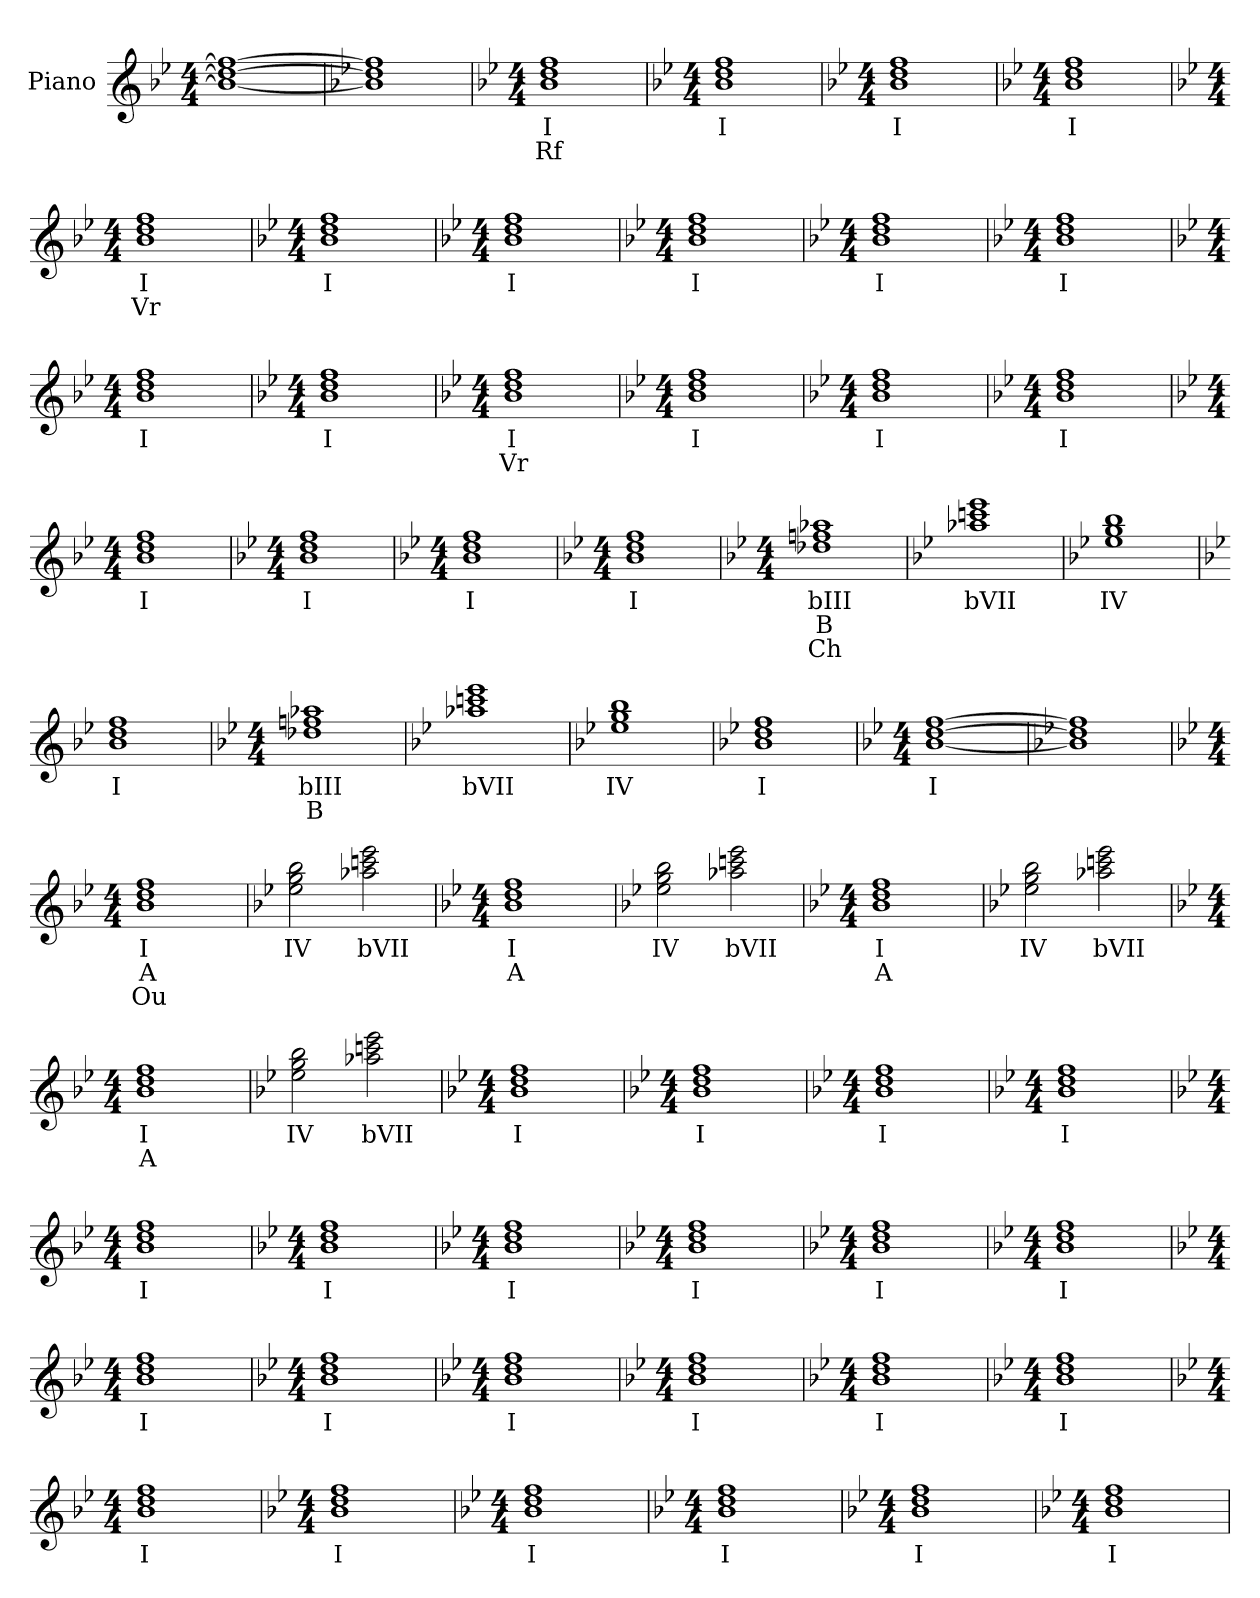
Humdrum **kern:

**kern	**text	**text	**text
*part1	*part1	*part1	*part1
*staff1	*staff1	*staff1	*staff1
*I"Piano	*	*	*
*I'Pno	*	*	*
*k[b-e-]	*	*	*
*B-:	*	*	*
*M4/4	*	*	*
=	=	=	=
1b-_ 1dd_ 1ff_	.	.	.
=	=	=	=
*k[b-e-]	*	*	*
*B-:	*	*	*
1b-] 1dd] 1ff]	.	.	.
=	=	=	=
*k[b-e-]	*	*	*
*B-:	*	*	*
*M4/4	*	*	*
1b- 1dd 1ff	I	Rf	.
=	=	=	=
*k[b-e-]	*	*	*
*B-:	*	*	*
*M4/4	*	*	*
1b- 1dd 1ff	I	.	.
=	=	=	=
*k[b-e-]	*	*	*
*B-:	*	*	*
*M4/4	*	*	*
1b- 1dd 1ff	I	.	.
=	=	=	=
*k[b-e-]	*	*	*
*B-:	*	*	*
*M4/4	*	*	*
1b- 1dd 1ff	I	.	.
=	=	=	=
*k[b-e-]	*	*	*
*B-:	*	*	*
*M4/4	*	*	*
1b- 1dd 1ff	I	Vr	.
=	=	=	=
*k[b-e-]	*	*	*
*B-:	*	*	*
*M4/4	*	*	*
1b- 1dd 1ff	I	.	.
=	=	=	=
*k[b-e-]	*	*	*
*B-:	*	*	*
*M4/4	*	*	*
1b- 1dd 1ff	I	.	.
=	=	=	=
*k[b-e-]	*	*	*
*B-:	*	*	*
*M4/4	*	*	*
1b- 1dd 1ff	I	.	.
=	=	=	=
*k[b-e-]	*	*	*
*B-:	*	*	*
*M4/4	*	*	*
1b- 1dd 1ff	I	.	.
=	=	=	=
*k[b-e-]	*	*	*
*B-:	*	*	*
*M4/4	*	*	*
1b- 1dd 1ff	I	.	.
=	=	=	=
*k[b-e-]	*	*	*
*B-:	*	*	*
*M4/4	*	*	*
1b- 1dd 1ff	I	.	.
=	=	=	=
*k[b-e-]	*	*	*
*B-:	*	*	*
*M4/4	*	*	*
1b- 1dd 1ff	I	.	.
=	=	=	=
*k[b-e-]	*	*	*
*B-:	*	*	*
*M4/4	*	*	*
1b- 1dd 1ff	I	Vr	.
=	=	=	=
*k[b-e-]	*	*	*
*B-:	*	*	*
*M4/4	*	*	*
1b- 1dd 1ff	I	.	.
=	=	=	=
*k[b-e-]	*	*	*
*B-:	*	*	*
*M4/4	*	*	*
1b- 1dd 1ff	I	.	.
=	=	=	=
*k[b-e-]	*	*	*
*B-:	*	*	*
*M4/4	*	*	*
1b- 1dd 1ff	I	.	.
=	=	=	=
*k[b-e-]	*	*	*
*B-:	*	*	*
*M4/4	*	*	*
1b- 1dd 1ff	I	.	.
=	=	=	=
*k[b-e-]	*	*	*
*B-:	*	*	*
*M4/4	*	*	*
1b- 1dd 1ff	I	.	.
=	=	=	=
*k[b-e-]	*	*	*
*B-:	*	*	*
*M4/4	*	*	*
1b- 1dd 1ff	I	.	.
=	=	=	=
*k[b-e-]	*	*	*
*B-:	*	*	*
*M4/4	*	*	*
1b- 1dd 1ff	I	.	.
=	=	=	=
*k[b-e-]	*	*	*
*B-:	*	*	*
*M4/4	*	*	*
1dd-X 1ffn 1aa-X	bIII	B	Ch
=	=	=	=
*k[b-e-]	*	*	*
*B-:	*	*	*
1aa-X 1cccn 1eee-	bVII	.	.
=	=	=	=
*k[b-e-]	*	*	*
*B-:	*	*	*
1ee- 1gg 1bb-	IV	.	.
=	=	=	=
*k[b-e-]	*	*	*
*B-:	*	*	*
1b- 1dd 1ff	I	.	.
=	=	=	=
*k[b-e-]	*	*	*
*B-:	*	*	*
*M4/4	*	*	*
1dd-X 1ffn 1aa-X	bIII	B	.
=	=	=	=
*k[b-e-]	*	*	*
*B-:	*	*	*
1aa-X 1cccn 1eee-	bVII	.	.
=	=	=	=
*k[b-e-]	*	*	*
*B-:	*	*	*
1ee- 1gg 1bb-	IV	.	.
=	=	=	=
*k[b-e-]	*	*	*
*B-:	*	*	*
1b- 1dd 1ff	I	.	.
=	=	=	=
*k[b-e-]	*	*	*
*B-:	*	*	*
*M4/4	*	*	*
[1b- [1dd [1ff	I	.	.
=	=	=	=
*k[b-e-]	*	*	*
*B-:	*	*	*
1b-] 1dd] 1ff]	.	.	.
=	=	=	=
*k[b-e-]	*	*	*
*B-:	*	*	*
*M4/4	*	*	*
1b- 1dd 1ff	I	A	Ou
=	=	=	=
*k[b-e-]	*	*	*
*B-:	*	*	*
2ee- 2gg 2bb-	IV	.	.
2aa-X 2cccn 2eee-	bVII	.	.
=	=	=	=
*k[b-e-]	*	*	*
*B-:	*	*	*
*M4/4	*	*	*
1b- 1dd 1ff	I	A	.
=	=	=	=
*k[b-e-]	*	*	*
*B-:	*	*	*
2ee- 2gg 2bb-	IV	.	.
2aa-X 2cccn 2eee-	bVII	.	.
=	=	=	=
*k[b-e-]	*	*	*
*B-:	*	*	*
*M4/4	*	*	*
1b- 1dd 1ff	I	A	.
=	=	=	=
*k[b-e-]	*	*	*
*B-:	*	*	*
2ee- 2gg 2bb-	IV	.	.
2aa-X 2cccn 2eee-	bVII	.	.
=	=	=	=
*k[b-e-]	*	*	*
*B-:	*	*	*
*M4/4	*	*	*
1b- 1dd 1ff	I	A	.
=	=	=	=
*k[b-e-]	*	*	*
*B-:	*	*	*
2ee- 2gg 2bb-	IV	.	.
2aa-X 2cccn 2eee-	bVII	.	.
=	=	=	=
*k[b-e-]	*	*	*
*B-:	*	*	*
*M4/4	*	*	*
1b- 1dd 1ff	I	.	.
=	=	=	=
*k[b-e-]	*	*	*
*B-:	*	*	*
*M4/4	*	*	*
1b- 1dd 1ff	I	.	.
=	=	=	=
*k[b-e-]	*	*	*
*B-:	*	*	*
*M4/4	*	*	*
1b- 1dd 1ff	I	.	.
=	=	=	=
*k[b-e-]	*	*	*
*B-:	*	*	*
*M4/4	*	*	*
1b- 1dd 1ff	I	.	.
=	=	=	=
*k[b-e-]	*	*	*
*B-:	*	*	*
*M4/4	*	*	*
1b- 1dd 1ff	I	.	.
=	=	=	=
*k[b-e-]	*	*	*
*B-:	*	*	*
*M4/4	*	*	*
1b- 1dd 1ff	I	.	.
=	=	=	=
*k[b-e-]	*	*	*
*B-:	*	*	*
*M4/4	*	*	*
1b- 1dd 1ff	I	.	.
=	=	=	=
*k[b-e-]	*	*	*
*B-:	*	*	*
*M4/4	*	*	*
1b- 1dd 1ff	I	.	.
=	=	=	=
*k[b-e-]	*	*	*
*B-:	*	*	*
*M4/4	*	*	*
1b- 1dd 1ff	I	.	.
=	=	=	=
*k[b-e-]	*	*	*
*B-:	*	*	*
*M4/4	*	*	*
1b- 1dd 1ff	I	.	.
=	=	=	=
*k[b-e-]	*	*	*
*B-:	*	*	*
*M4/4	*	*	*
1b- 1dd 1ff	I	.	.
=	=	=	=
*k[b-e-]	*	*	*
*B-:	*	*	*
*M4/4	*	*	*
1b- 1dd 1ff	I	.	.
=	=	=	=
*k[b-e-]	*	*	*
*B-:	*	*	*
*M4/4	*	*	*
1b- 1dd 1ff	I	.	.
=	=	=	=
*k[b-e-]	*	*	*
*B-:	*	*	*
*M4/4	*	*	*
1b- 1dd 1ff	I	.	.
=	=	=	=
*k[b-e-]	*	*	*
*B-:	*	*	*
*M4/4	*	*	*
1b- 1dd 1ff	I	.	.
=	=	=	=
*k[b-e-]	*	*	*
*B-:	*	*	*
*M4/4	*	*	*
1b- 1dd 1ff	I	.	.
=	=	=	=
*k[b-e-]	*	*	*
*B-:	*	*	*
*M4/4	*	*	*
1b- 1dd 1ff	I	.	.
=	=	=	=
*k[b-e-]	*	*	*
*B-:	*	*	*
*M4/4	*	*	*
1b- 1dd 1ff	I	.	.
=	=	=	=
*k[b-e-]	*	*	*
*B-:	*	*	*
*M4/4	*	*	*
1b- 1dd 1ff	I	.	.
=	=	=	=
*k[b-e-]	*	*	*
*B-:	*	*	*
*M4/4	*	*	*
1b- 1dd 1ff	I	.	.
=	=	=	=
*k[b-e-]	*	*	*
*B-:	*	*	*
*M4/4	*	*	*
1b- 1dd 1ff	I	.	.
=	=	=	=
*k[b-e-]	*	*	*
*B-:	*	*	*
*M4/4	*	*	*
1b- 1dd 1ff	I	.	.
=	=	=	=
*-	*-	*-	*-
